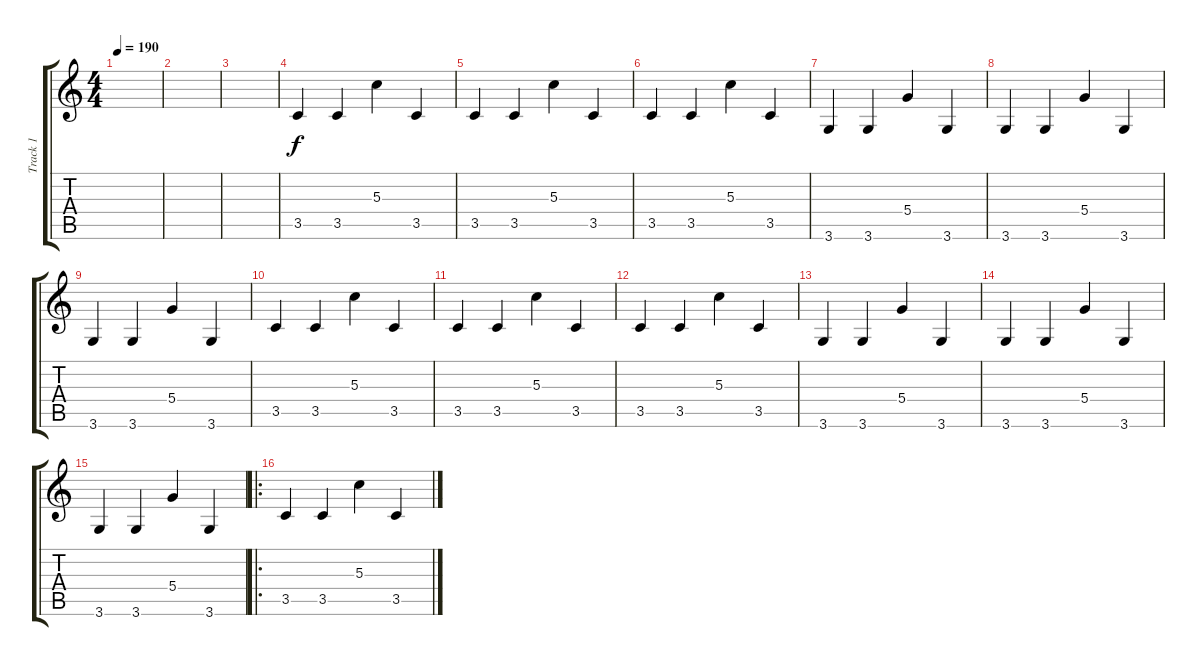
\track ("Track 1" "Track 1") {instrument electricbasspick}
\staff {score tabs}
\tuning (E4 B3 G3 D3 A2 E2) {hide}
\ts (4 4)
\tempo 190
\clef g2
\ks c
|
|
|
3.5.4 3.5.4 5.3.4 3.5.4 |
3.5.4 3.5.4 5.3.4 3.5.4 |
3.5.4 3.5.4 5.3.4 3.5.4 |
3.6.4 3.6.4 5.4.4 3.6.4 |
3.6.4 3.6.4 5.4.4 3.6.4 |
3.6.4 3.6.4 5.4.4 3.6.4 |
3.5.4 3.5.4 5.3.4 3.5.4 |
3.5.4 3.5.4 5.3.4 3.5.4 |
3.5.4 3.5.4 5.3.4 3.5.4 |
3.6.4 3.6.4 5.4.4 3.6.4 |
3.6.4 3.6.4 5.4.4 3.6.4 |
3.6.4 3.6.4 5.4.4 3.6.4 |
\ro
3.5.4 3.5.4 5.3.4 3.5.4
